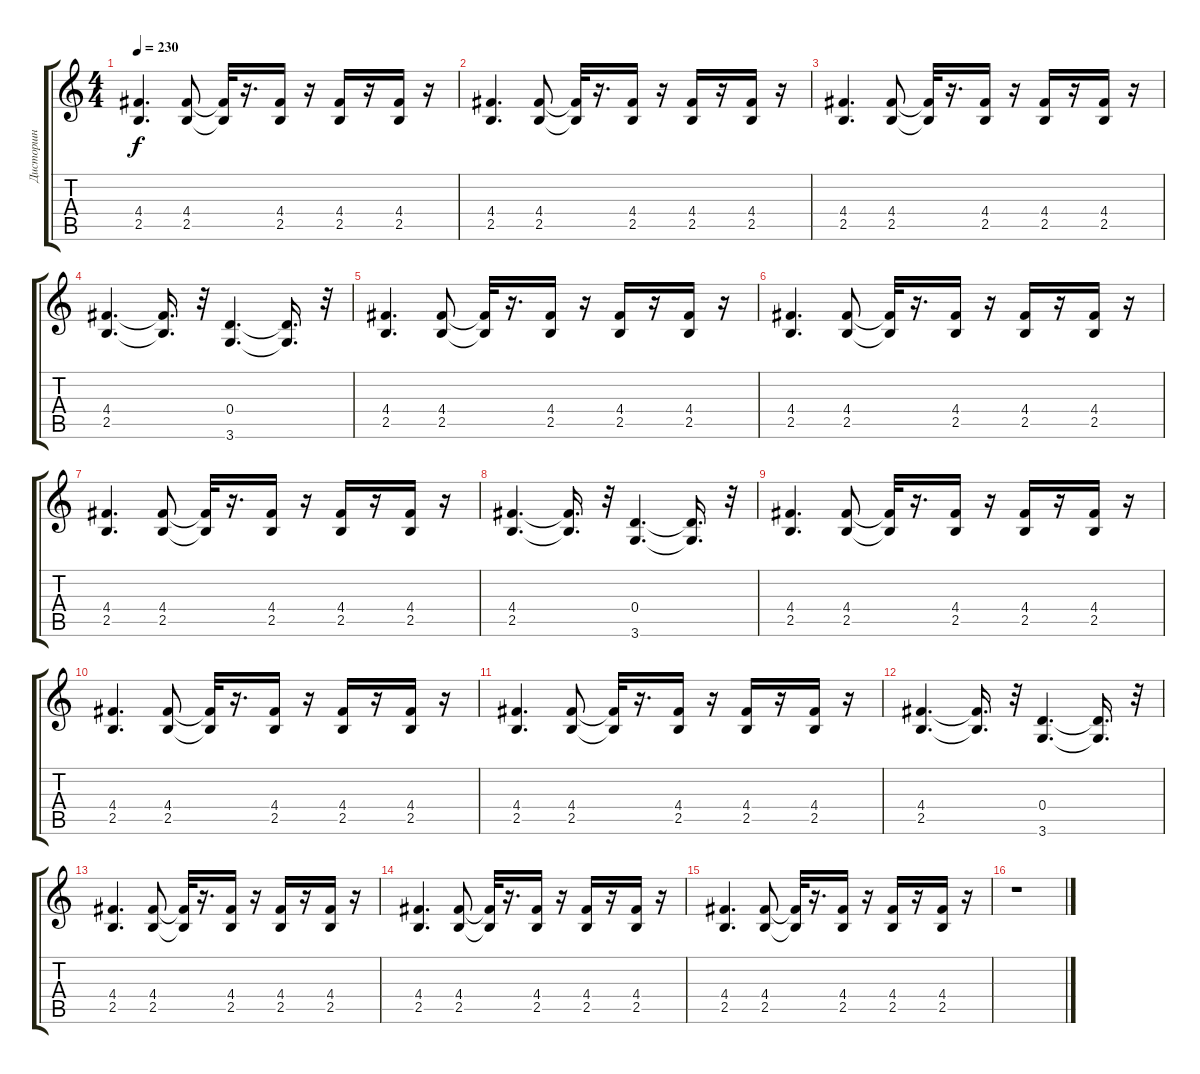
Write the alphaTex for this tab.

\track ("Дисторшн" "Дисторшн") {instrument distortionguitar}
\staff {score tabs}
\tuning (E4 B3 G3 D3 A2 E2) {hide}
\ts (4 4)
\tempo 230
\clef g2
\ks c
(4.4 2.5).4{d dy f} (4.4 2.5).8 (4.4{t} 2.5{t}).32 r.16{d} (4.4 2.5).16 r.16 (4.4 2.5).16 r.16 (4.4 2.5).16 r.16 |
(4.4 2.5).4{d} (4.4 2.5).8 (4.4{t} 2.5{t}).32 r.16{d} (4.4 2.5).16 r.16 (4.4 2.5).16 r.16 (4.4 2.5).16 r.16 |
(4.4 2.5).4{d} (4.4 2.5).8 (4.4{t} 2.5{t}).32 r.16{d} (4.4 2.5).16 r.16 (4.4 2.5).16 r.16 (4.4 2.5).16 r.16 |
(4.4 2.5).4{d} (4.4{t} 2.5{t}).16{d} r.32 (0.4 3.6).4{d} (0.4{t} 3.6{t}).16{d} r.32 |
(4.4 2.5).4{d} (4.4 2.5).8 (4.4{t} 2.5{t}).32 r.16{d} (4.4 2.5).16 r.16 (4.4 2.5).16 r.16 (4.4 2.5).16 r.16 |
(4.4 2.5).4{d} (4.4 2.5).8 (4.4{t} 2.5{t}).32 r.16{d} (4.4 2.5).16 r.16 (4.4 2.5).16 r.16 (4.4 2.5).16 r.16 |
(4.4 2.5).4{d} (4.4 2.5).8 (4.4{t} 2.5{t}).32 r.16{d} (4.4 2.5).16 r.16 (4.4 2.5).16 r.16 (4.4 2.5).16 r.16 |
(4.4 2.5).4{d} (4.4{t} 2.5{t}).16{d} r.32 (0.4 3.6).4{d} (0.4{t} 3.6{t}).16{d} r.32 |
(4.4 2.5).4{d} (4.4 2.5).8 (4.4{t} 2.5{t}).32 r.16{d} (4.4 2.5).16 r.16 (4.4 2.5).16 r.16 (4.4 2.5).16 r.16 |
(4.4 2.5).4{d} (4.4 2.5).8 (4.4{t} 2.5{t}).32 r.16{d} (4.4 2.5).16 r.16 (4.4 2.5).16 r.16 (4.4 2.5).16 r.16 |
(4.4 2.5).4{d} (4.4 2.5).8 (4.4{t} 2.5{t}).32 r.16{d} (4.4 2.5).16 r.16 (4.4 2.5).16 r.16 (4.4 2.5).16 r.16 |
(4.4 2.5).4{d} (4.4{t} 2.5{t}).16{d} r.32 (0.4 3.6).4{d} (0.4{t} 3.6{t}).16{d} r.32 |
(4.4 2.5).4{d} (4.4 2.5).8 (4.4{t} 2.5{t}).32 r.16{d} (4.4 2.5).16 r.16 (4.4 2.5).16 r.16 (4.4 2.5).16 r.16 |
(4.4 2.5).4{d} (4.4 2.5).8 (4.4{t} 2.5{t}).32 r.16{d} (4.4 2.5).16 r.16 (4.4 2.5).16 r.16 (4.4 2.5).16 r.16 |
(4.4 2.5).4{d} (4.4 2.5).8 (4.4{t} 2.5{t}).32 r.16{d} (4.4 2.5).16 r.16 (4.4 2.5).16 r.16 (4.4 2.5).16 r.16 |
r.1
